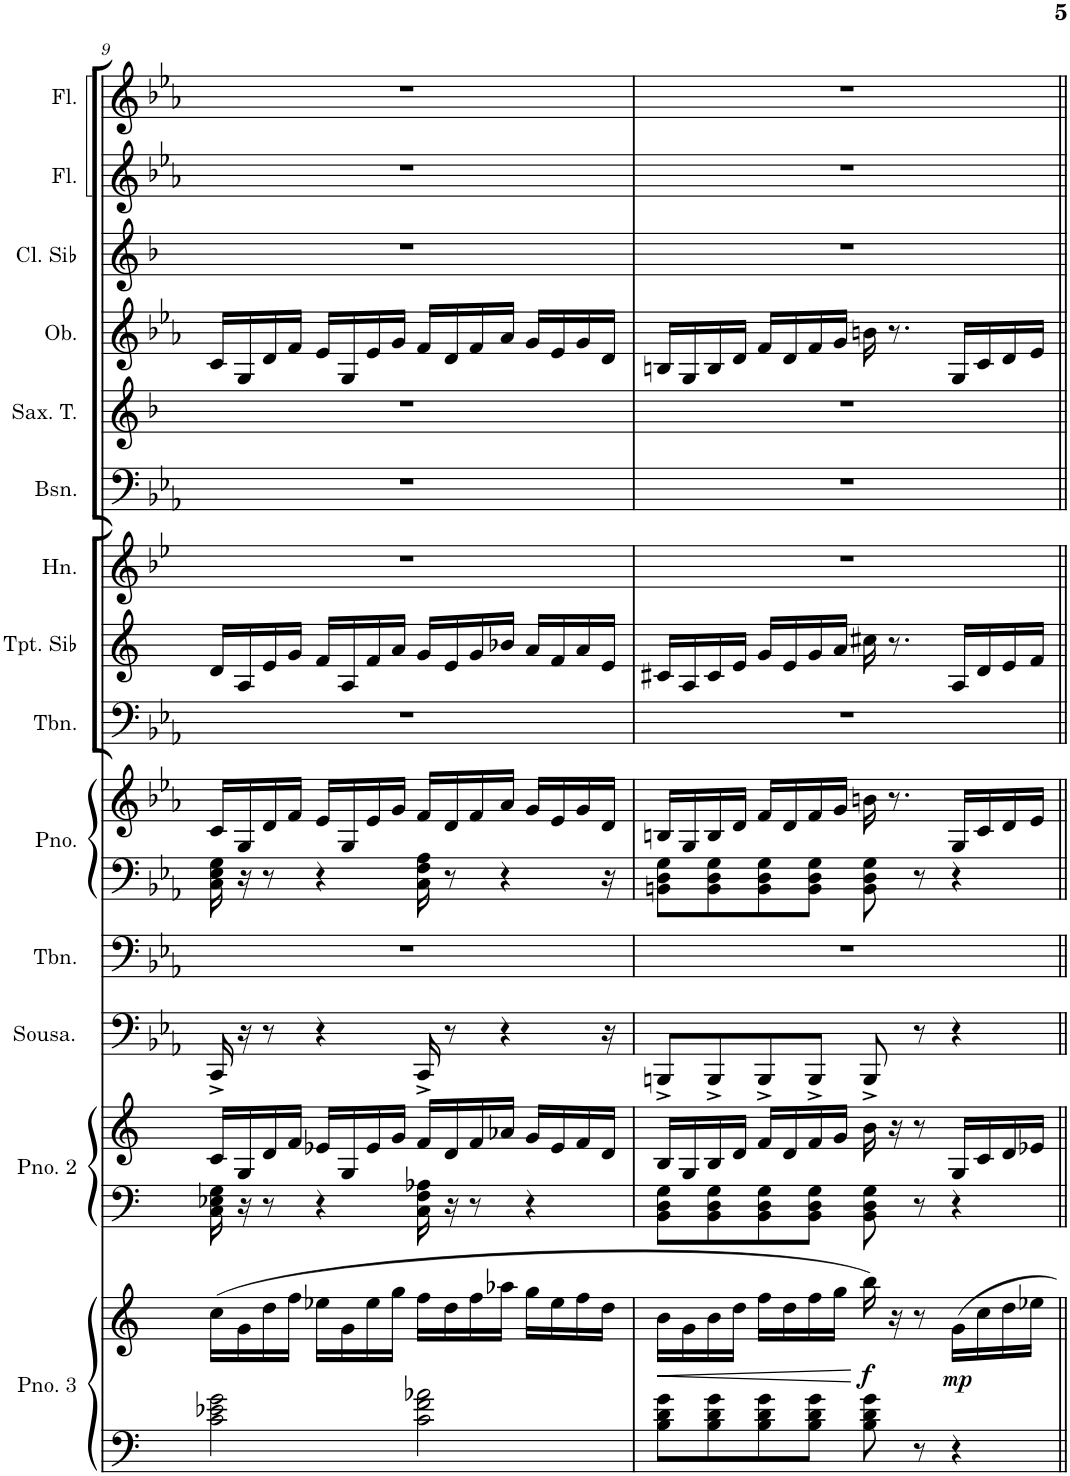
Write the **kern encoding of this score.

**kern	**kern	**dynam	**kern	**kern	**kern	**kern	**kern	**kern	**kern	**kern	**kern	**kern	**kern	**kern	**kern	**kern	**kern
*part14	*part14	*part14	*part13	*part13	*part12	*part11	*part10	*part10	*part9	*part8	*part7	*part6	*part5	*part4	*part3	*part2	*part1
*staff17	*staff16	*staff16/17	*staff15	*staff14	*staff13	*staff12	*staff11	*staff10	*staff9	*staff8	*staff7	*staff6	*staff5	*staff4	*staff3	*staff2	*staff1
*I"Piano 3	*	*	*I"Piano 2	*	*I"Sousafón	*I"Trombone	*I"Piano	*	*I"Trombón	*I"Trompeta en Sib	*I"Horn	*I"Bassoon	*I"Saxofón tenor	*I"Oboe	*I"Clarinete en Sib	*I"Flauta	*I"Flauta
*I'Pno. 3	*	*	*I'Pno. 2	*	*I'Sousa.	*I'Tbn.	*I'Pno.	*	*I'Tbn.	*I'Tpt. Sib	*I'Hn.	*I'Bsn.	*I'Sax. T.	*I'Ob.	*I'Cl. Sib	*I'Fl.	*I'Fl.
!!LO:PB:g=z
*clefF4	*clefG2	*	*clefF4	*clefG2	*clefF4	*clefF4	*clefF4	*clefG2	*clefF4	*clefG2	*clefG2	*clefF4	*clefG2	*clefG2	*clefG2	*clefG2	*clefG2
*	*	*	*	*	*	*	*	*	*	*Trd1c2	*Trd4c7	*	*Trd8c14	*	*Trd1c2	*	*
*k[]	*k[]	*	*k[]	*k[]	*k[b-e-a-]	*k[b-e-a-]	*k[b-e-a-]	*k[b-e-a-]	*k[b-e-a-]	*k[]	*k[b-e-]	*k[b-e-a-]	*k[b-]	*k[b-e-a-]	*k[b-]	*k[b-e-a-]	*k[b-e-a-]
*M4/4	*M4/4	*	*M4/4	*M4/4	*M4/4	*M4/4	*M4/4	*M4/4	*M4/4	*M4/4	*M4/4	*M4/4	*M4/4	*M4/4	*M4/4	*M4/4	*M4/4
=9	=9	=9	=9	=9	=9	=9	=9	=9	=9	=9	=9	=9	=9	=9	=9	=9	=9
2c\ 2e-X\ 2g\	(16cc\LL	.	16C\ 16E-X\ 16G\	16c/LL	16CC^/	1r	16C\ 16E-\ 16G\	16c/LL	1r	16d/LL	1r	1r	1r	16c/LL	1r	1r	1r
.	16g\	.	16r	16G/	16r	.	16r	16G/	.	16A/	.	.	.	16G/	.	.	.
.	16dd\	.	8r	16d/	8r	.	8r	16d/	.	16e/	.	.	.	16d/	.	.	.
.	16ff\JJ	.	.	16f/JJ	.	.	.	16f/JJ	.	16g/JJ	.	.	.	16f/JJ	.	.	.
.	16ee-X\LL	.	4r	16e-X/LL	4r	.	4r	16e-/LL	.	16f/LL	.	.	.	16e-/LL	.	.	.
.	16g\	.	.	16G/	.	.	.	16G/	.	16A/	.	.	.	16G/	.	.	.
.	16ee-\	.	.	16e-/	.	.	.	16e-/	.	16f/	.	.	.	16e-/	.	.	.
.	16gg\JJ	.	.	16g/JJ	.	.	.	16g/JJ	.	16a/JJ	.	.	.	16g/JJ	.	.	.
2c\ 2f\ 2a-X\	16ff\LL	.	16C\ 16F\ 16A-X\	16f/LL	16CC^/	.	16C\ 16F\ 16A-\	16f/LL	.	16g/LL	.	.	.	16f/LL	.	.	.
.	16dd\	.	16r	16d/	8r	.	8r	16d/	.	16e/	.	.	.	16d/	.	.	.
.	16ff\	.	8r	16f/	.	.	.	16f/	.	16g/	.	.	.	16f/	.	.	.
.	16aa-X\JJ	.	.	16a-X/JJ	4r	.	4r	16a-/JJ	.	16b-X/JJ	.	.	.	16a-/JJ	.	.	.
.	16gg\LL	.	4r	16g/LL	.	.	.	16g/LL	.	16a/LL	.	.	.	16g/LL	.	.	.
.	16ee-\	.	.	16e-/	.	.	.	16e-/	.	16f/	.	.	.	16e-/	.	.	.
.	16ff\	.	.	16f/	.	.	.	16g/	.	16a/	.	.	.	16g/	.	.	.
.	16dd\JJ	.	.	16d/JJ	16r	.	16r	16d/JJ	.	16e/JJ	.	.	.	16d/JJ	.	.	.
=10	=10	=10	=10	=10	=10	=10	=10	=10	=10	=10	=10	=10	=10	=10	=10	=10	=10
!	!	!LO:HP:b	!	!	!	!	!	!	!	!	!	!	!	!	!	!	!
8B\ 8d\ 8g\L	16b\LL	<	8BB\ 8D\ 8G\L	16B/LL	8BBBn^/L	1r	8BBn\ 8D\ 8G\L	16Bn/LL	1r	16c#X/LL	1r	1r	1r	16Bn/LL	1r	1r	1r
.	16g\	.	.	16G/	.	.	.	16G/	.	16A/	.	.	.	16G/	.	.	.
8B\ 8d\ 8g\	16b\	.	8BB\ 8D\ 8G\	16B/	8BBB^/	.	8BB\ 8D\ 8G\	16B/	.	16c#/	.	.	.	16B/	.	.	.
.	16dd\JJ	.	.	16d/JJ	.	.	.	16d/JJ	.	16e/JJ	.	.	.	16d/JJ	.	.	.
8B\ 8d\ 8g\	16ff\LL	.	8BB\ 8D\ 8G\	16f/LL	8BBB^/	.	8BB\ 8D\ 8G\	16f/LL	.	16g/LL	.	.	.	16f/LL	.	.	.
.	16dd\	.	.	16d/	.	.	.	16d/	.	16e/	.	.	.	16d/	.	.	.
8B\ 8d\ 8g\J	16ff\	.	8BB\ 8D\ 8G\J	16f/	8BBB^/J	.	8BB\ 8D\ 8G\J	16f/	.	16g/	.	.	.	16f/	.	.	.
.	16gg\JJ	.	.	16g/JJ	.	.	.	16g/JJ	.	16a/JJ	.	.	.	16g/JJ	.	.	.
!	!	!LO:DY:n=1:b	!	!	!	!	!	!	!	!	!	!	!	!	!	!	!
8B\ 8d\ 8g\	16bb\)	[ f	8BB\ 8D\ 8G\	16b\	8BBB^/	.	8BB\ 8D\ 8G\	16bn\	.	16cc#X\	.	.	.	16bn\	.	.	.
.	16r	.	.	16r	.	.	.	8.r	.	8.r	.	.	.	8.r	.	.	.
8r	8r	.	8r	8r	8r	.	8r	.	.	.	.	.	.	.	.	.	.
!	!	!LO:DY:n=2:b	!	!	!	!	!	!	!	!	!	!	!	!	!	!	!
4r	16g\LL	mp	4r	16G/LL	4r	.	4r	16G/LL	.	16A/LL	.	.	.	16G/LL	.	.	.
.	16cc\	.	.	16c/	.	.	.	16c/	.	16d/	.	.	.	16c/	.	.	.
.	16dd\	.	.	16d/	.	.	.	16d/	.	16e/	.	.	.	16d/	.	.	.
.	16ee-X\JJ	.	.	16e-X/JJ	.	.	.	16e-/JJ	.	16f/JJ	.	.	.	16e-/JJ	.	.	.
=||	=||	=||	=||	=||	=||	=||	=||	=||	=||	=||	=||	=||	=||	=||	=||	=||	=||
*-	*-	*-	*-	*-	*-	*-	*-	*-	*-	*-	*-	*-	*-	*-	*-	*-	*-
